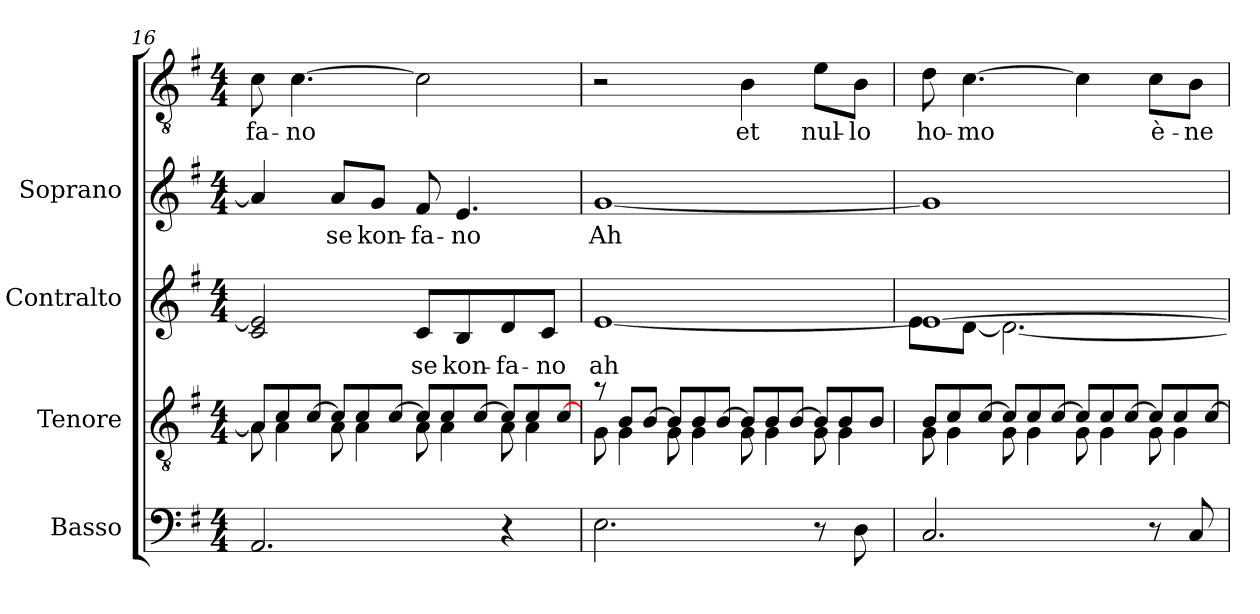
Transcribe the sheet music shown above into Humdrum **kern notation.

**kern	**kern	**kern	**text	**kern	**text	**kern	**text
*part5	*part4	*part3	*part3	*part2	*part2	*part1	*part1
*staff5	*staff4	*staff3	*staff3	*staff2	*staff2	*staff1	*staff1
*I"Basso	*I"Tenore	*I"Contralto	*	*I"Soprano	*	*	*
*I'B.	*I'T.	*I'A.	*	*I'S.	*	*	*
*clefF4	*clefGv2	*clefG2	*	*clefG2	*	*clefGv2	*
*k[f#]	*k[f#]	*k[f#]	*	*k[f#]	*	*k[f#]	*
*e:	*e:	*e:	*	*e:	*	*e:	*
*M4/4	*M4/4	*M4/4	*	*M4/4	*	*M4/4	*
*	*Xtuplet	*	*	*	*	*	*
=16	=16	=16	=16	=16	=16	=16	=16
*	*^	*	*	*	*	*	*
!	!	!	!	!	!	!	!	!LO:LY:b
2.AA/	12A/L]	12A\	2c/ 2e/]	.	4a/]	.	8c\	-fa-
.	12c/	6A\	.	.	.	.	.	.
!	!	!	!	!	!	!	!	!LO:LY:b
.	.	.	.	.	.	.	[4.c\	-no
.	[>12c/J	.	.	.	.	.	.	.
!	!	!	!	!	!	!LO:LY:b	!	!
.	12c/L]	12A\	.	.	8a/L	se	.	.
.	12c/	6A\	.	.	.	.	.	.
!	!	!	!	!	!	!LO:LY:b	!	!
.	.	.	.	.	8g/J	kon-	.	.
.	[>12c/J	.	.	.	.	.	.	.
!	!	!	!	!LO:LY:b	!	!	!	!
!	!	!	!	!	!	!LO:LY:b	!	!
.	12c/L]	12A\	8c/L	se	8f#/	-fa-	2c\]	.
.	12c/	6A\	.	.	.	.	.	.
!	!	!	!	!LO:LY:b	!	!	!	!
!	!	!	!	!	!	!LO:LY:b	!	!
.	.	.	8B/	kon-	4.e/	-no	.	.
.	[>12c/J	.	.	.	.	.	.	.
!	!	!	!	!LO:LY:b	!	!	!	!
4r	12c/L]	12A\	8d/	-fa-	.	.	.	.
.	12c/	6A\	.	.	.	.	.	.
!	!	!	!	!LO:LY:b	!	!	!	!
.	.	.	8c/J	-no	.	.	.	.
.	[>12c/J	.	.	.	.	.	.	.
!!LO:LB:g=z
=17	=17	=17	=17	=17	=17	=17	=17	=17
!	!	!	!	!LO:LY:b	!	!	!	!
!	!	!	!	!	!	!LO:LY:b	!	!
2.E\	12ra	12G\	[1e	ah	[1g	Ah	2r	.
.	12B/L	6G\	.	.	.	.	.	.
.	[>12B/J	.	.	.	.	.	.	.
.	12B/L]	12G\	.	.	.	.	.	.
.	12B/	6G\	.	.	.	.	.	.
.	[>12B/J	.	.	.	.	.	.	.
!	!	!	!	!	!	!	!	!LO:LY:b
.	12B/L]	12G\	.	.	.	.	4B\	et
.	12B/	6G\	.	.	.	.	.	.
.	[>12B/J	.	.	.	.	.	.	.
!	!	!	!	!	!	!	!	!LO:LY:b
8r	12B/L]	12G\	.	.	.	.	8e\L	nul-
.	12B/	6G\	.	.	.	.	.	.
!	!	!	!	!	!	!	!	!LO:LY:b
8D\	.	.	.	.	.	.	8B\J	-lo
.	12B/J	.	.	.	.	.	.	.
=18	=18	=18	=18	=18	=18	=18	=18	=18
*	*	*	*^	*	*	*	*	*
!	!	!	!	!	!	!	!	!	!LO:LY:b
2.C/	12B/L	12G\	1e_	8e\L	.	1g]	.	8d\	ho-
.	12c/	6G\	.	.	.	.	.	.	.
!	!	!	!	!	!	!	!	!	!LO:LY:b
.	.	.	.	[<8d\J	.	.	.	[4.c\	-mo
.	[>12c/J	.	.	.	.	.	.	.	.
.	12c/L]	12G\	.	2.d\_	.	.	.	.	.
.	12c/	6G\	.	.	.	.	.	.	.
.	[>12c/J	.	.	.	.	.	.	.	.
.	12c/L]	12G\	.	.	.	.	.	4c\]	.
.	12c/	6G\	.	.	.	.	.	.	.
.	[>12c/J	.	.	.	.	.	.	.	.
!	!	!	!	!	!	!	!	!	!LO:LY:b
8r	12c/L]	12G\	.	.	.	.	.	8c\L	è-
.	12c/	6G\	.	.	.	.	.	.	.
!	!	!	!	!	!	!	!	!	!LO:LY:b
8C/	.	.	.	.	.	.	.	8B\J	-ne
.	[>12c/J	.	.	.	.	.	.	.	.
*	*v	*v	*	*	*	*	*	*	*
*	*	*v	*v	*	*	*	*	*
=	=	=	=	=	=	=	=
*-	*-	*-	*-	*-	*-	*-	*-
